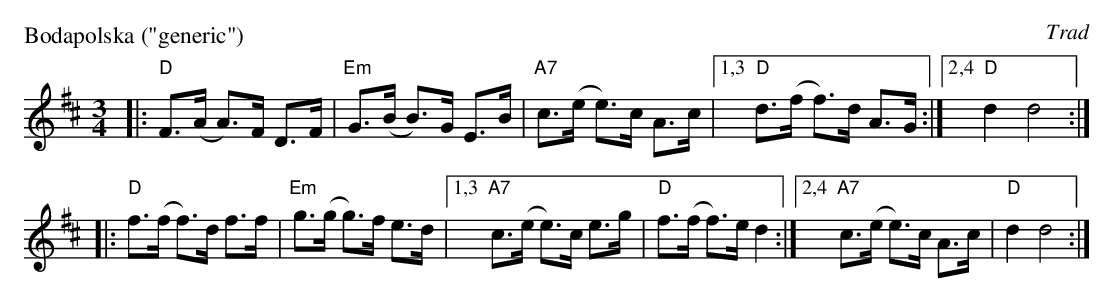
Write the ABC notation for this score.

X:1
P: Bodapolska ("generic")
O: Trad
M: 3/4
L: 1/8
K: D
|: "D"F>(A A)>F D>F \
| "Em"G>(B B)>G E>B \
| "A7"c>(e e)>c A>c \
|1,3 "D"d>(f f)>d A>G \
:|2,4 "D"d2 d4 :|
|: "D"f>(f f)>d f>f \
| "Em"g>(g g)>f e>d \
|1,3 "A7"c>(e e)>c e>g \
| "D"f>(f f)>e d2 \
:|2,4 "A7"c>(e e)>c A>c \
| "D"d2 d4 :|
